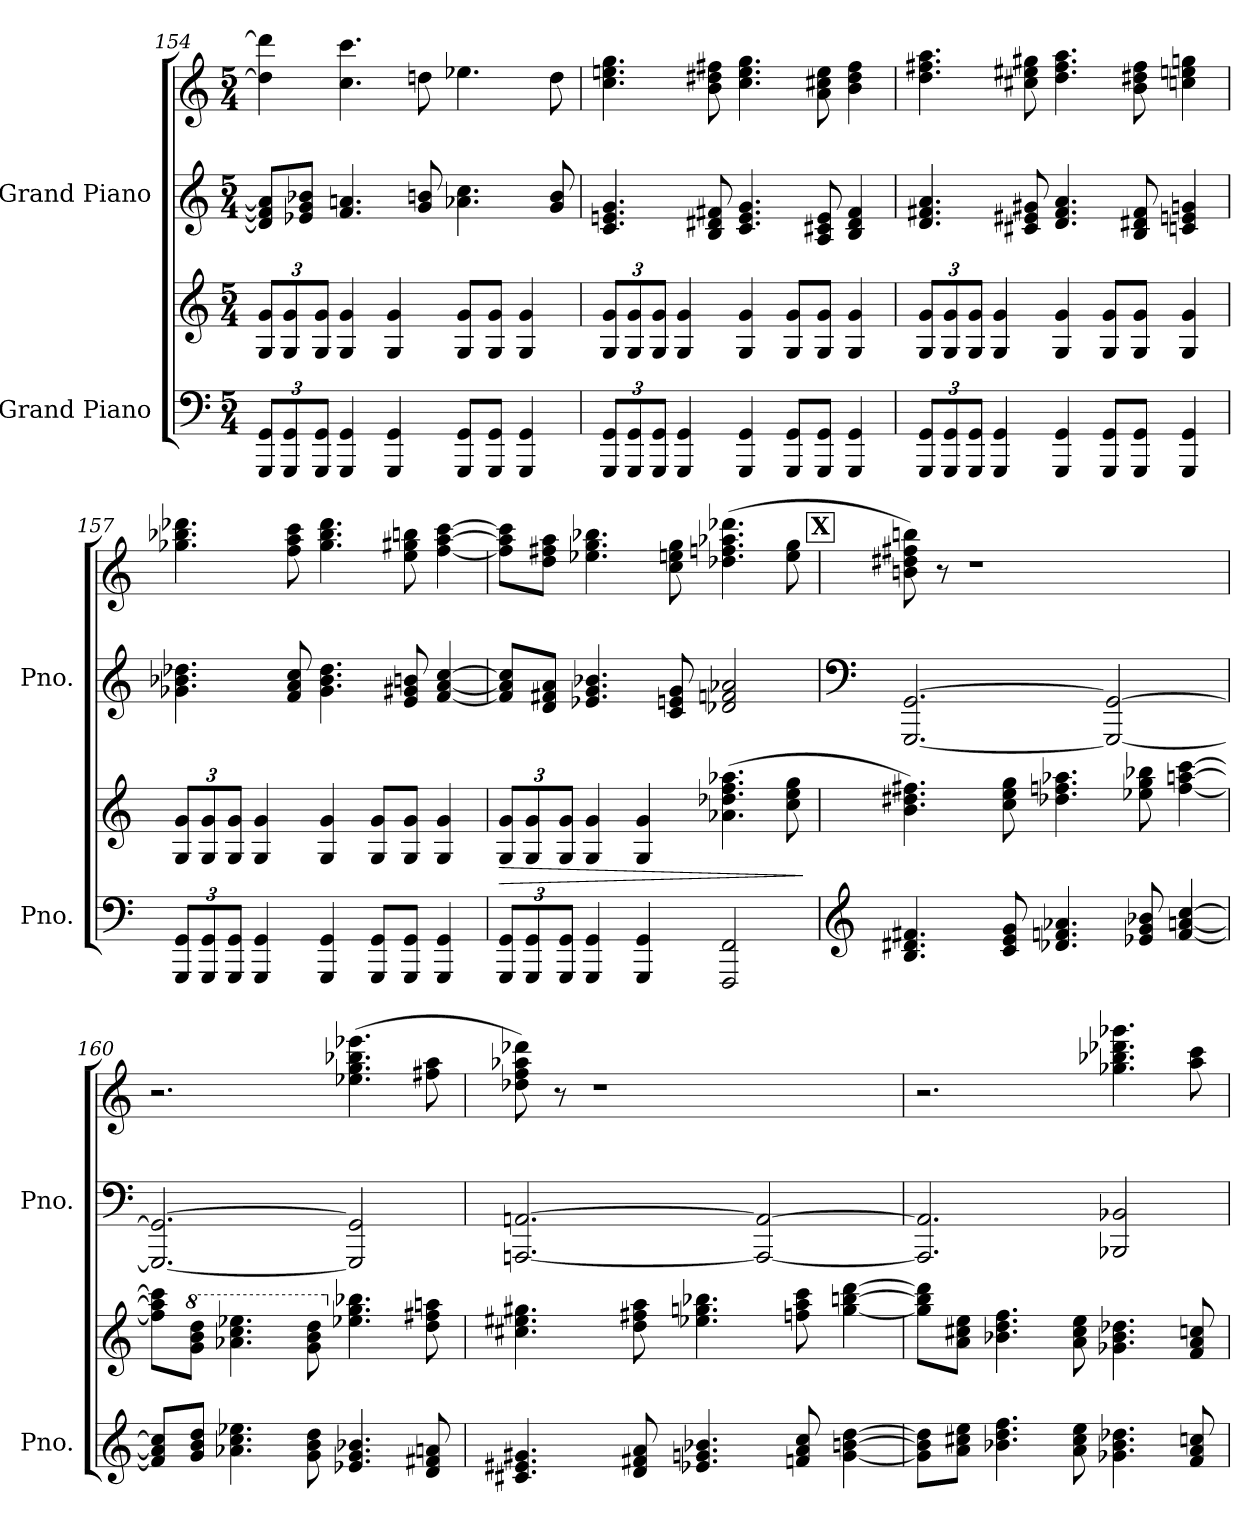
**kern	**kern	**dynam	**kern	**kern
*part2	*part2	*part2	*part1	*part1
*staff4	*staff3	*staff3/4	*staff2	*staff1
*I"Grand Piano	*	*	*I"Grand Piano	*
*I'Pno.	*	*	*I'Pno.	*
!!LO:LB:g=z
*clefF4	*clefG2	*	*clefG2	*clefG2
*k[]	*k[]	*	*k[]	*k[]
*M5/4	*M5/4	*	*M5/4	*M5/4
*Xbrackettup	*Xbrackettup	*	*	*
=154	=154	=154	=154	=154
12GGG/ 12GG/L	12G/ 12g/L	.	8d-/] 8f/] 8a-/]L	4dd-\] 4ddd-\]
12GGG/ 12GG/	12G/ 12g/	.	.	.
.	.	.	8e-X/ 8g/ 8b-X/J	.
12GGG/ 12GG/J	12G/ 12g/J	.	.	.
4GGG/ 4GG/	4G/ 4g/	.	4.f/ 4.an/	4.cc\ 4.ccc\
4GGG/ 4GG/	4G/ 4g/	.	.	.
.	.	.	8g/ 8bn/	8ddn\
8GGG/ 8GG/L	8G/ 8g/L	.	4.a-X\ 4.cc\	4.ee-X\
8GGG/ 8GG/J	8G/ 8g/J	.	.	.
4GGG/ 4GG/	4G/ 4g/	.	.	.
.	.	.	8g/ 8b/	8dd\
=155	=155	=155	=155	=155
12GGG/ 12GG/L	12G/ 12g/L	.	4.c/ 4.en/ 4.g/	4.cc\ 4.een\ 4.gg\
12GGG/ 12GG/	12G/ 12g/	.	.	.
12GGG/ 12GG/J	12G/ 12g/J	.	.	.
4GGG/ 4GG/	4G/ 4g/	.	.	.
.	.	.	8B/ 8d#X/ 8f#X/	8b\ 8dd#X\ 8ff#X\
4GGG/ 4GG/	4G/ 4g/	.	4.c/ 4.e/ 4.g/	4.cc\ 4.ee\ 4.gg\
8GGG/ 8GG/L	8G/ 8g/L	.	.	.
8GGG/ 8GG/J	8G/ 8g/J	.	8A/ 8c#X/ 8e/	8a\ 8cc#X\ 8ee\
4GGG/ 4GG/	4G/ 4g/	.	4B/ 4d#/ 4f#/	4b\ 4dd#\ 4ff#\
=156	=156	=156	=156	=156
12GGG/ 12GG/L	12G/ 12g/L	.	4.d/ 4.f#X/ 4.a/	4.dd\ 4.ff#X\ 4.aa\
12GGG/ 12GG/	12G/ 12g/	.	.	.
12GGG/ 12GG/J	12G/ 12g/J	.	.	.
4GGG/ 4GG/	4G/ 4g/	.	.	.
.	.	.	8c#X/ 8e#X/ 8g#X/	8cc#X\ 8ee#X\ 8gg#X\
4GGG/ 4GG/	4G/ 4g/	.	4.d/ 4.f#/ 4.a/	4.dd\ 4.ff#\ 4.aa\
8GGG/ 8GG/L	8G/ 8g/L	.	.	.
8GGG/ 8GG/J	8G/ 8g/J	.	8B/ 8d#X/ 8f#/	8b\ 8dd#X\ 8ff#\
4GGG/ 4GG/	4G/ 4g/	.	4cn/ 4en/ 4gn/	4ccn\ 4een\ 4ggn\
!!LO:PB:g=z
=157	=157	=157	=157	=157
12GGG/ 12GG/L	12G/ 12g/L	.	4.g-X\ 4.b-X\ 4.dd-X\	4.gg-X\ 4.bb-X\ 4.ddd-X\
12GGG/ 12GG/	12G/ 12g/	.	.	.
12GGG/ 12GG/J	12G/ 12g/J	.	.	.
4GGG/ 4GG/	4G/ 4g/	.	.	.
.	.	.	8f/ 8a/ 8cc/	8ff\ 8aa\ 8ccc\
4GGG/ 4GG/	4G/ 4g/	.	4.g-\ 4.b-\ 4.dd-\	4.gg-\ 4.bb-\ 4.ddd-\
8GGG/ 8GG/L	8G/ 8g/L	.	.	.
8GGG/ 8GG/J	8G/ 8g/J	.	8e/ 8g#X/ 8bn/	8ee\ 8gg#X\ 8bbn\
4GGG/ 4GG/	4G/ 4g/	.	[4f/ [4a/ [4cc/	[4ff\ [4aa\ [4ccc\
=158	=158	=158	=158	=158
!	!	!LO:HP:b	!	!
12GGG/ 12GG/L	12G/ 12g/L	>	8f/] 8a/] 8cc/]L	8ff\] 8aa\] 8ccc\]L
12GGG/ 12GG/	12G/ 12g/	.	.	.
.	.	.	8d/ 8f#X/ 8a/J	8dd\ 8ff#X\ 8aa\J
12GGG/ 12GG/J	12G/ 12g/J	.	.	.
4GGG/ 4GG/	4G/ 4g/	.	4.e-X/ 4.g/ 4.b-X/	4.ee-X\ 4.gg\ 4.bb-X\
4GGG/ 4GG/	4G/ 4g/	.	.	.
.	.	.	8c/ 8en/ 8g/	8cc\ 8een\ 8gg\
2FFF/ 2FF/	(4.a-X\ 4.dd-X\ 4.ff\ 4.aa-X\	.	2d-X/ 2fn/ 2a-X/	(4.dd-X\ 4.ffn\ 4.aa-X\ 4.ddd-X\
.	8cc\ 8ee\ 8gg\	.	.	8ee\ 8gg\
.	.	]	.	.
!!LO:REH:place=s1:a:B:fs=14:t=X
=159	=159	=159	=159	=159
*clefG2	*	*	*clefF4	*
4.B/ 4.d#X/ 4.f#X/	4.b\ 4.dd#X\ 4.ff#X\)	.	[2.GGG/ [2.GG/	8bn\ 8dd#X\ 8ff#X\ 8bbn\)
.	.	.	.	8r
.	.	.	.	1r
8c/ 8e/ 8g/	8cc\ 8ee\ 8gg\	.	.	.
4.d-X/ 4.fn/ 4.a-X/	4.dd-X\ 4.ffn\ 4.aa-X\	.	.	.
.	.	.	2GGG/_ 2GG/_	.
8e-X/ 8g/ 8b-X/	8ee-X\ 8gg\ 8bb-X\	.	.	.
[4f/ [4an/ [4cc/	[4ff\ [4aan\ [4ccc\	.	.	.
!!LO:LB:g=z
=160	=160	=160	=160	=160
8f/] 8a/] 8cc/]L	8ff\] 8aa\] 8ccc\]L	.	2.GGG/_ 2.GG/_	2.r
*	*8va	*	*	*
8g/ 8b/ 8dd/J	8gg\ 8bb\ 8ddd\J	.	.	.
4.a-X\ 4.cc\ 4.ee-X\	4.aa-X\ 4.ccc\ 4.eee-X\	.	.	.
8g\ 8b\ 8dd\	8gg\ 8bb\ 8ddd\	.	.	.
*	*X8va	*	*	*
4.e-X/ 4.g/ 4.b-X/	4.ee-X\ 4.gg\ 4.bb-X\	.	2GGG/] 2GG/]	(4.ee-X\ 4.gg\ 4.bb-X\ 4.eee-X\
8d/ 8f#X/ 8an/	8dd\ 8ff#X\ 8aan\	.	.	8ff#X\ 8aa\
=161	=161	=161	=161	=161
4.c#X/ 4.e#X/ 4.g#X/	4.cc#X\ 4.ee#X\ 4.gg#X\	.	[2.AAAn/ [2.AAn/	8dd-X\ 8ff\ 8aa-X\ 8ddd-X\)
.	.	.	.	8r
.	.	.	.	1r
8d/ 8f#X/ 8a/	8dd\ 8ff#X\ 8aa\	.	.	.
4.e-X/ 4.gn/ 4.b-X/	4.ee-X\ 4.ggn\ 4.bb-X\	.	.	.
.	.	.	2AAA/_ 2AA/_	.
8fn/ 8a/ 8cc/	8ffn\ 8aa\ 8ccc\	.	.	.
[4g\ [4bn\ [4dd\	[4gg\ [4bbn\ [4ddd\	.	.	.
=162	=162	=162	=162	=162
8g\] 8b\] 8dd\]L	8gg\] 8bb\] 8ddd\]L	.	2.AAA/] 2.AA/]	2.r
8a\ 8cc#X\ 8ee\J	8a\ 8cc#X\ 8ee\J	.	.	.
4.b-X\ 4.dd\ 4.ff\	4.b-X\ 4.dd\ 4.ff\	.	.	.
8a\ 8cc#\ 8ee\	8a\ 8cc#\ 8ee\	.	.	.
4.g-X\ 4.b-\ 4.dd-X\	4.g-X\ 4.b-\ 4.dd-X\	.	2BBB-X/ 2BB-X/	4.gg-X\ 4.bb-X\ 4.ddd-X\ 4.ggg-X\
8f/ 8a/ 8ccn/	8f/ 8a/ 8ccn/	.	.	8aa\ 8ccc\
=	=	=	=	=
*-	*-	*-	*-	*-
